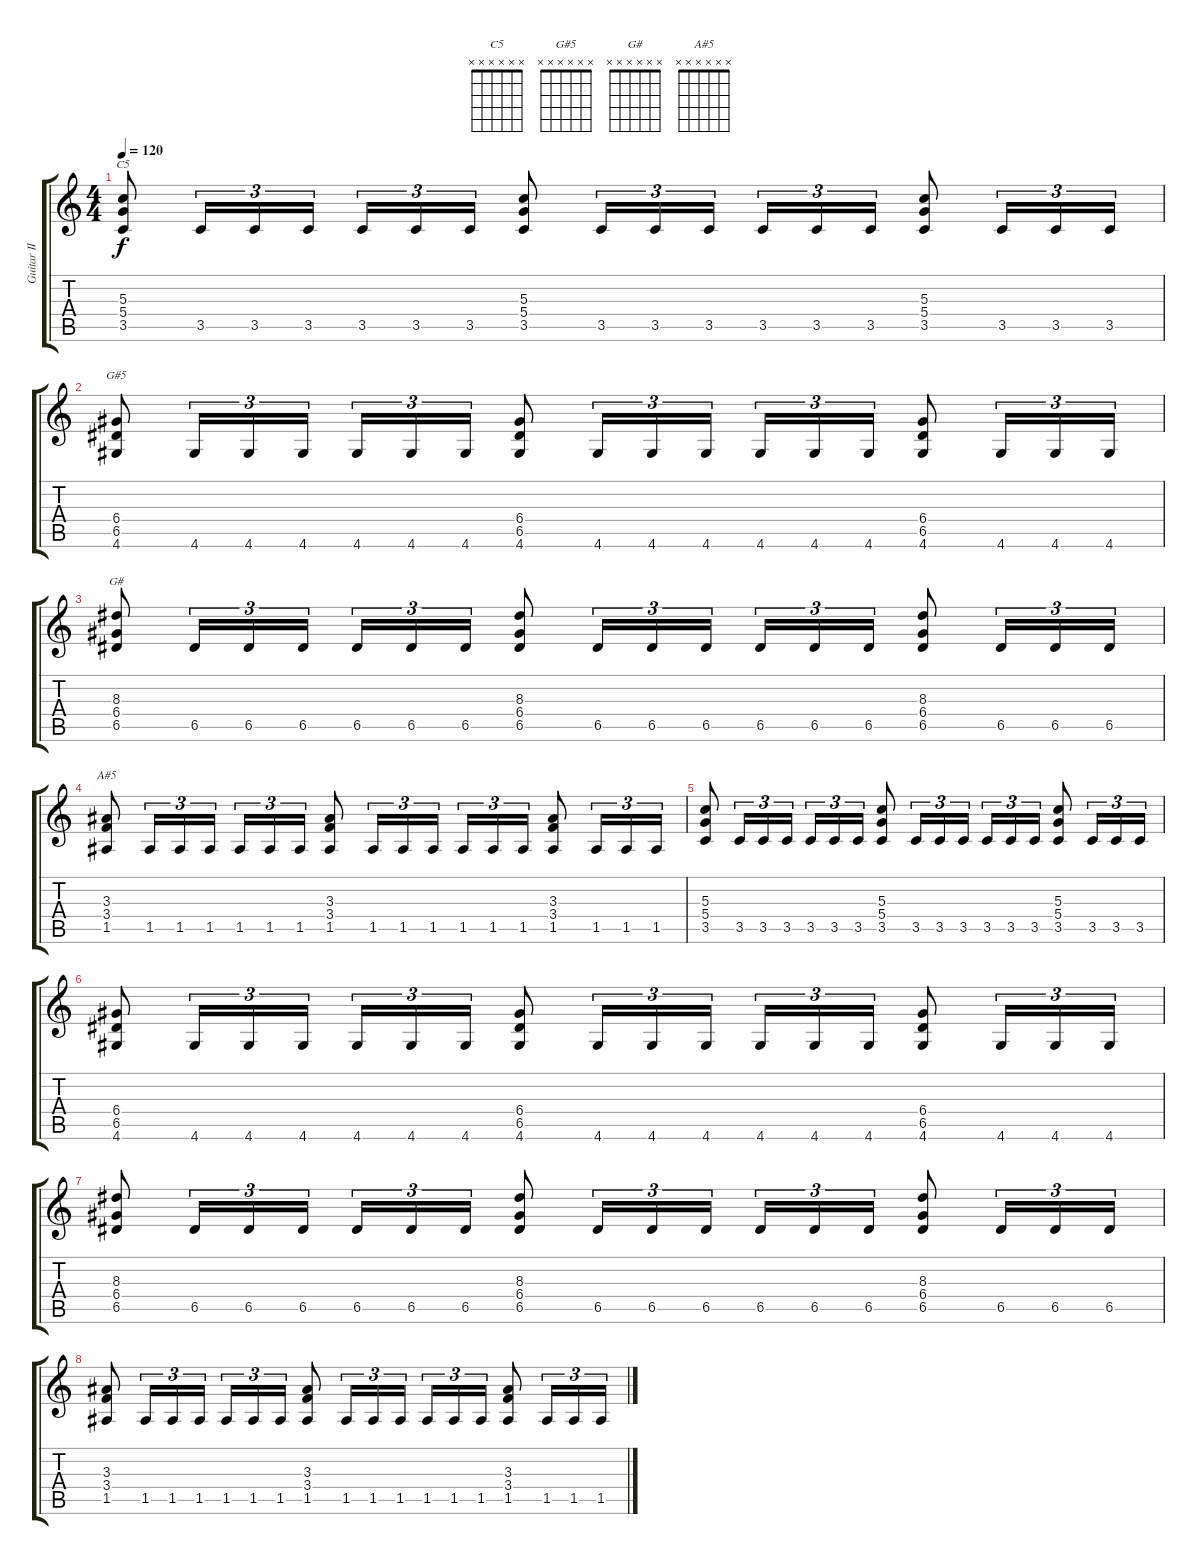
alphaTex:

\track ("Guitar II" "Guitar II") {instrument distortionguitar}
\staff {score tabs}
\tuning (E4 B3 G3 D3 A2 E2) {hide}
\chord ("C5" x x x x x x)
\chord ("G#5" x x x x x x)
\chord ("G#" x x x x x x)
\chord ("A#5" x x x x x x)
\ts (4 4)
\tempo 120
\clef g2
\ks c
(5.3 5.4 3.5).8{ch "C5" dy f} 3.5.16{tu (3 2)} 3.5.16{tu (3 2)} 3.5.16{tu (3 2)} 3.5.16{tu (3 2)} 3.5.16{tu (3 2)} 3.5.16{tu (3 2)} (5.3 5.4 3.5).8 3.5.16{tu (3 2)} 3.5.16{tu (3 2)} 3.5.16{tu (3 2)} 3.5.16{tu (3 2)} 3.5.16{tu (3 2)} 3.5.16{tu (3 2)} (5.3 5.4 3.5).8 3.5.16{tu (3 2)} 3.5.16{tu (3 2)} 3.5.16{tu (3 2)} |
(6.4 6.5 4.6).8{ch "G#5"} 4.6.16{tu (3 2)} 4.6.16{tu (3 2)} 4.6.16{tu (3 2)} 4.6.16{tu (3 2)} 4.6.16{tu (3 2)} 4.6.16{tu (3 2)} (6.4 6.5 4.6).8 4.6.16{tu (3 2)} 4.6.16{tu (3 2)} 4.6.16{tu (3 2)} 4.6.16{tu (3 2)} 4.6.16{tu (3 2)} 4.6.16{tu (3 2)} (6.4 6.5 4.6).8 4.6.16{tu (3 2)} 4.6.16{tu (3 2)} 4.6.16{tu (3 2)} |
(8.3 6.4 6.5).8{ch "G#"} 6.5.16{tu (3 2)} 6.5.16{tu (3 2)} 6.5.16{tu (3 2)} 6.5.16{tu (3 2)} 6.5.16{tu (3 2)} 6.5.16{tu (3 2)} (8.3 6.4 6.5).8 6.5.16{tu (3 2)} 6.5.16{tu (3 2)} 6.5.16{tu (3 2)} 6.5.16{tu (3 2)} 6.5.16{tu (3 2)} 6.5.16{tu (3 2)} (8.3 6.4 6.5).8 6.5.16{tu (3 2)} 6.5.16{tu (3 2)} 6.5.16{tu (3 2)} |
(3.3 3.4 1.5).8{ch "A#5"} 1.5.16{tu (3 2)} 1.5.16{tu (3 2)} 1.5.16{tu (3 2)} 1.5.16{tu (3 2)} 1.5.16{tu (3 2)} 1.5.16{tu (3 2)} (3.3 3.4 1.5).8 1.5.16{tu (3 2)} 1.5.16{tu (3 2)} 1.5.16{tu (3 2)} 1.5.16{tu (3 2)} 1.5.16{tu (3 2)} 1.5.16{tu (3 2)} (3.3 3.4 1.5).8 1.5.16{tu (3 2)} 1.5.16{tu (3 2)} 1.5.16{tu (3 2)} |
(5.3 5.4 3.5).8 3.5.16{tu (3 2)} 3.5.16{tu (3 2)} 3.5.16{tu (3 2)} 3.5.16{tu (3 2)} 3.5.16{tu (3 2)} 3.5.16{tu (3 2)} (5.3 5.4 3.5).8 3.5.16{tu (3 2)} 3.5.16{tu (3 2)} 3.5.16{tu (3 2)} 3.5.16{tu (3 2)} 3.5.16{tu (3 2)} 3.5.16{tu (3 2)} (5.3 5.4 3.5).8 3.5.16{tu (3 2)} 3.5.16{tu (3 2)} 3.5.16{tu (3 2)} |
(6.4 6.5 4.6).8 4.6.16{tu (3 2)} 4.6.16{tu (3 2)} 4.6.16{tu (3 2)} 4.6.16{tu (3 2)} 4.6.16{tu (3 2)} 4.6.16{tu (3 2)} (6.4 6.5 4.6).8 4.6.16{tu (3 2)} 4.6.16{tu (3 2)} 4.6.16{tu (3 2)} 4.6.16{tu (3 2)} 4.6.16{tu (3 2)} 4.6.16{tu (3 2)} (6.4 6.5 4.6).8 4.6.16{tu (3 2)} 4.6.16{tu (3 2)} 4.6.16{tu (3 2)} |
(8.3 6.4 6.5).8 6.5.16{tu (3 2)} 6.5.16{tu (3 2)} 6.5.16{tu (3 2)} 6.5.16{tu (3 2)} 6.5.16{tu (3 2)} 6.5.16{tu (3 2)} (8.3 6.4 6.5).8 6.5.16{tu (3 2)} 6.5.16{tu (3 2)} 6.5.16{tu (3 2)} 6.5.16{tu (3 2)} 6.5.16{tu (3 2)} 6.5.16{tu (3 2)} (8.3 6.4 6.5).8 6.5.16{tu (3 2)} 6.5.16{tu (3 2)} 6.5.16{tu (3 2)} |
(3.3 3.4 1.5).8 1.5.16{tu (3 2)} 1.5.16{tu (3 2)} 1.5.16{tu (3 2)} 1.5.16{tu (3 2)} 1.5.16{tu (3 2)} 1.5.16{tu (3 2)} (3.3 3.4 1.5).8 1.5.16{tu (3 2)} 1.5.16{tu (3 2)} 1.5.16{tu (3 2)} 1.5.16{tu (3 2)} 1.5.16{tu (3 2)} 1.5.16{tu (3 2)} (3.3 3.4 1.5).8 1.5.16{tu (3 2)} 1.5.16{tu (3 2)} 1.5.16{tu (3 2)}
